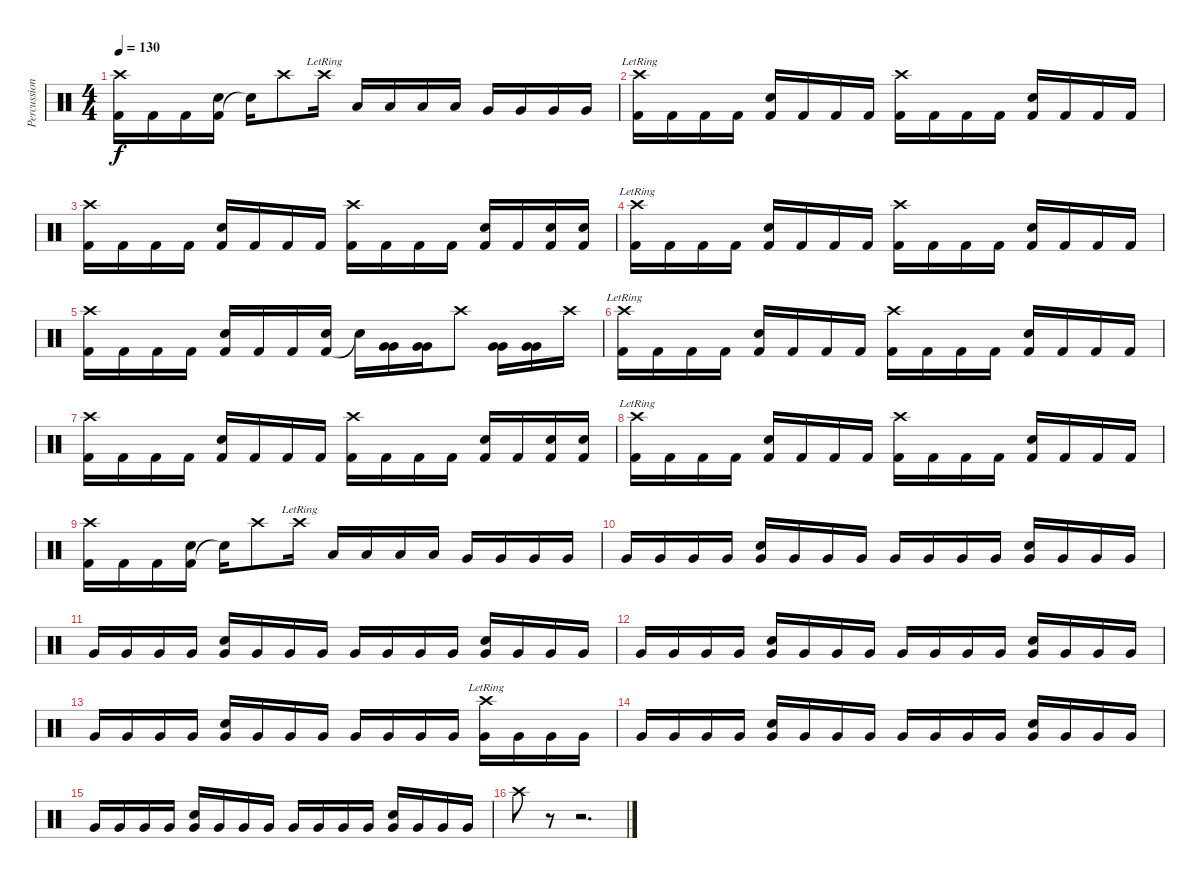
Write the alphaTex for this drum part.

\track ("Percussions" "Percussion") {instrument percussion}
\staff {score}
\articulation defaults
\ts (4 4)
\tempo 130
\clef neutral
\ks c
("Kick (hit) 2" "Crash high (hit)").16{dy f} "Kick (hit) 2".16 "Kick (hit) 2".16 ("Kick (hit) 2" "Electric Snare (hit)").16 "Electric Snare (hit)"{t}.16 "Crash high (hit)".8 "Crash high (hit)"{lr}.16 "Low Tom (hit)".16 "Low Tom (hit)".16 "Low Tom (hit)".16 "Low Tom (hit)".16 "Very Low Tom (hit)".16 "Very Low Tom (hit)".16 "Very Low Tom (hit)".16 "Very Low Tom (hit)".16 |
("Kick (hit) 2" "Crash high (hit)"{lr}).16 "Kick (hit) 2".16 "Kick (hit) 2".16 "Kick (hit) 2".16 ("Kick (hit) 2" "Electric Snare (hit)").16 "Kick (hit) 2".16 "Kick (hit) 2".16 "Kick (hit) 2".16 ("Kick (hit) 2" "Crash high (hit)").16 "Kick (hit) 2".16 "Kick (hit) 2".16 "Kick (hit) 2".16 ("Kick (hit) 2" "Electric Snare (hit)").16 "Kick (hit) 2".16 "Kick (hit) 2".16 "Kick (hit) 2".16 |
("Kick (hit) 2" "Crash high (hit)").16 "Kick (hit) 2".16 "Kick (hit) 2".16 "Kick (hit) 2".16 ("Kick (hit) 2" "Electric Snare (hit)").16 "Kick (hit) 2".16 "Kick (hit) 2".16 "Kick (hit) 2".16 ("Kick (hit) 2" "Crash high (hit)").16 "Kick (hit) 2".16 "Kick (hit) 2".16 "Kick (hit) 2".16 ("Kick (hit) 2" "Electric Snare (hit)").16 "Kick (hit) 2".16 ("Kick (hit) 2" "Electric Snare (hit)").16 ("Kick (hit) 2" "Electric Snare (hit)").16 |
("Kick (hit) 2" "Crash high (hit)"{lr}).16 "Kick (hit) 2".16 "Kick (hit) 2".16 "Kick (hit) 2".16 ("Kick (hit) 2" "Electric Snare (hit)").16 "Kick (hit) 2".16 "Kick (hit) 2".16 "Kick (hit) 2".16 ("Kick (hit) 2" "Crash high (hit)").16 "Kick (hit) 2".16 "Kick (hit) 2".16 "Kick (hit) 2".16 ("Kick (hit) 2" "Electric Snare (hit)").16 "Kick (hit) 2".16 "Kick (hit) 2".16 "Kick (hit) 2".16 |
("Kick (hit) 2" "Crash high (hit)").16 "Kick (hit) 2".16 "Kick (hit) 2".16 "Kick (hit) 2".16 ("Kick (hit) 2" "Electric Snare (hit)").16 "Kick (hit) 2".16 "Kick (hit) 2".16 ("Kick (hit) 2" "Electric Snare (hit)").16 "Electric Snare (hit)"{t}.16 ("Very Low Tom (hit)" "Very Low Tom (hit)").16 ("Very Low Tom (hit)" "Very Low Tom (hit)").16 "Crash high (hit)".8 ("Very Low Tom (hit)" "Very Low Tom (hit)").16 ("Very Low Tom (hit)" "Very Low Tom (hit)").16 "Crash high (hit)".16 |
("Kick (hit) 2" "Crash high (hit)"{lr}).16 "Kick (hit) 2".16 "Kick (hit) 2".16 "Kick (hit) 2".16 ("Kick (hit) 2" "Electric Snare (hit)").16 "Kick (hit) 2".16 "Kick (hit) 2".16 "Kick (hit) 2".16 ("Kick (hit) 2" "Crash high (hit)").16 "Kick (hit) 2".16 "Kick (hit) 2".16 "Kick (hit) 2".16 ("Kick (hit) 2" "Electric Snare (hit)").16 "Kick (hit) 2".16 "Kick (hit) 2".16 "Kick (hit) 2".16 |
("Kick (hit) 2" "Crash high (hit)").16 "Kick (hit) 2".16 "Kick (hit) 2".16 "Kick (hit) 2".16 ("Kick (hit) 2" "Electric Snare (hit)").16 "Kick (hit) 2".16 "Kick (hit) 2".16 "Kick (hit) 2".16 ("Kick (hit) 2" "Crash high (hit)").16 "Kick (hit) 2".16 "Kick (hit) 2".16 "Kick (hit) 2".16 ("Kick (hit) 2" "Electric Snare (hit)").16 "Kick (hit) 2".16 ("Kick (hit) 2" "Electric Snare (hit)").16 ("Kick (hit) 2" "Electric Snare (hit)").16 |
("Kick (hit) 2" "Crash high (hit)"{lr}).16 "Kick (hit) 2".16 "Kick (hit) 2".16 "Kick (hit) 2".16 ("Kick (hit) 2" "Electric Snare (hit)").16 "Kick (hit) 2".16 "Kick (hit) 2".16 "Kick (hit) 2".16 ("Kick (hit) 2" "Crash high (hit)").16 "Kick (hit) 2".16 "Kick (hit) 2".16 "Kick (hit) 2".16 ("Kick (hit) 2" "Electric Snare (hit)").16 "Kick (hit) 2".16 "Kick (hit) 2".16 "Kick (hit) 2".16 |
("Kick (hit) 2" "Crash high (hit)").16 "Kick (hit) 2".16 "Kick (hit) 2".16 ("Kick (hit) 2" "Electric Snare (hit)").16 "Electric Snare (hit)"{t}.16 "Crash high (hit)".8 "Crash high (hit)"{lr}.16 "Low Tom (hit)".16 "Low Tom (hit)".16 "Low Tom (hit)".16 "Low Tom (hit)".16 "Very Low Tom (hit)".16 "Very Low Tom (hit)".16 "Very Low Tom (hit)".16 "Very Low Tom (hit)".16 |
"Very Low Tom (hit)".16 "Very Low Tom (hit)".16 "Very Low Tom (hit)".16 "Very Low Tom (hit)".16 ("Very Low Tom (hit)" "Electric Snare (hit)").16 "Very Low Tom (hit)".16 "Very Low Tom (hit)".16 "Very Low Tom (hit)".16 "Very Low Tom (hit)".16 "Very Low Tom (hit)".16 "Very Low Tom (hit)".16 "Very Low Tom (hit)".16 ("Very Low Tom (hit)" "Electric Snare (hit)").16 "Very Low Tom (hit)".16 "Very Low Tom (hit)".16 "Very Low Tom (hit)".16 |
"Very Low Tom (hit)".16 "Very Low Tom (hit)".16 "Very Low Tom (hit)".16 "Very Low Tom (hit)".16 ("Very Low Tom (hit)" "Electric Snare (hit)").16 "Very Low Tom (hit)".16 "Very Low Tom (hit)".16 "Very Low Tom (hit)".16 "Very Low Tom (hit)".16 "Very Low Tom (hit)".16 "Very Low Tom (hit)".16 "Very Low Tom (hit)".16 ("Very Low Tom (hit)" "Electric Snare (hit)").16 "Very Low Tom (hit)".16 "Very Low Tom (hit)".16 "Very Low Tom (hit)".16 |
"Very Low Tom (hit)".16 "Very Low Tom (hit)".16 "Very Low Tom (hit)".16 "Very Low Tom (hit)".16 ("Very Low Tom (hit)" "Electric Snare (hit)").16 "Very Low Tom (hit)".16 "Very Low Tom (hit)".16 "Very Low Tom (hit)".16 "Very Low Tom (hit)".16 "Very Low Tom (hit)".16 "Very Low Tom (hit)".16 "Very Low Tom (hit)".16 ("Very Low Tom (hit)" "Electric Snare (hit)").16 "Very Low Tom (hit)".16 "Very Low Tom (hit)".16 "Very Low Tom (hit)".16 |
"Very Low Tom (hit)".16 "Very Low Tom (hit)".16 "Very Low Tom (hit)".16 "Very Low Tom (hit)".16 ("Very Low Tom (hit)" "Electric Snare (hit)").16 "Very Low Tom (hit)".16 "Very Low Tom (hit)".16 "Very Low Tom (hit)".16 "Very Low Tom (hit)".16 "Very Low Tom (hit)".16 "Very Low Tom (hit)".16 "Very Low Tom (hit)".16 ("Very Low Tom (hit)" "Crash high (hit)"{lr}).16 "Very Low Tom (hit)".16 "Very Low Tom (hit)".16 "Very Low Tom (hit)".16 |
"Very Low Tom (hit)".16 "Very Low Tom (hit)".16 "Very Low Tom (hit)".16 "Very Low Tom (hit)".16 ("Very Low Tom (hit)" "Electric Snare (hit)").16 "Very Low Tom (hit)".16 "Very Low Tom (hit)".16 "Very Low Tom (hit)".16 "Very Low Tom (hit)".16 "Very Low Tom (hit)".16 "Very Low Tom (hit)".16 "Very Low Tom (hit)".16 ("Very Low Tom (hit)" "Electric Snare (hit)").16 "Very Low Tom (hit)".16 "Very Low Tom (hit)".16 "Very Low Tom (hit)".16 |
"Very Low Tom (hit)".16 "Very Low Tom (hit)".16 "Very Low Tom (hit)".16 "Very Low Tom (hit)".16 ("Very Low Tom (hit)" "Electric Snare (hit)").16 "Very Low Tom (hit)".16 "Very Low Tom (hit)".16 "Very Low Tom (hit)".16 "Very Low Tom (hit)".16 "Very Low Tom (hit)".16 "Very Low Tom (hit)".16 "Very Low Tom (hit)".16 ("Very Low Tom (hit)" "Electric Snare (hit)").16 "Very Low Tom (hit)".16 "Very Low Tom (hit)".16 "Very Low Tom (hit)".16 |
"Crash high (hit)".8 r.8 r.2{d}
